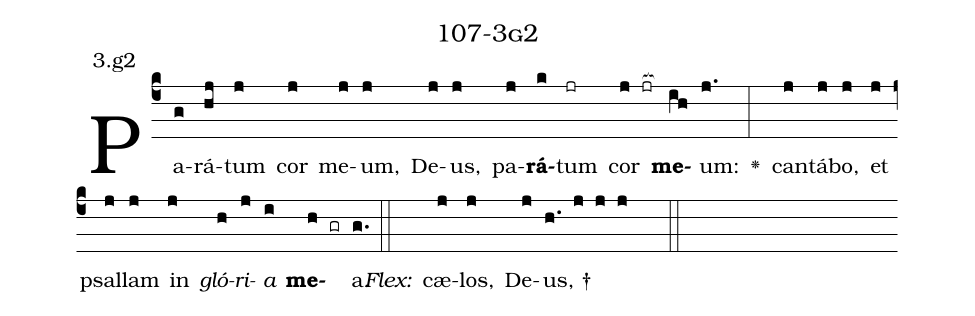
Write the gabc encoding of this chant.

name: 107-3g2;
annotation: 3.g2;
%%
(c4)Pa(g)rá(hj)tum(j) cor(j) me(j)um,(j) De(j)us,(j) pa(j)<b>rá</b>(k)tum(jr) cor(j jr[ocb:1{]) <b>me</b>(ih[ocb:0}])um:(j.) <v>\greheightstar</v>(:) can(j)tá(j)bo,(j) et(j) psal(j)lam(j) in(j) <i>gló</i>(h)<i>ri</i>(j)<i>a</i>(i) <b>me</b>(h gr)a.(g.) (::)
<i>Flex:</i>()  cæ(j)los,(j) De(j)us, †(h. j j j  ::)

%E(j) u(h) o(j) u(i) a(h) e.(g.) (::)
